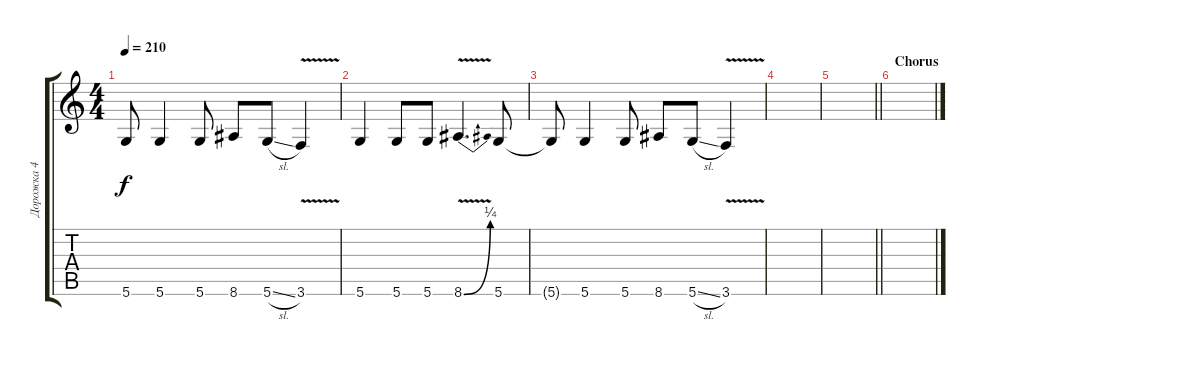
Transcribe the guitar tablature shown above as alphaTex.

\track ("Дорожка 4" "Дорожка 4") {instrument overdrivenguitar}
\staff {score tabs}
\tuning (E4 B3 G3 D3 A2 D2) {hide}
\ts (4 4)
\tempo 210
\clef g2
\ks c
5.6{t}.8{dy f} 5.6.4 5.6.8 8.6.8 5.6{sl}.8 3.6{v}.4 |
5.6.4 5.6.8 5.6.8 8.6{be (bend 0 0 60 1) v}.4{d} 5.6.8 |
5.6{t}.8 5.6.4 5.6.8 8.6.8 5.6{sl}.8 3.6{v}.4 |
|
\barLineRight lightlight
|
\section ("" "Chorus ")
